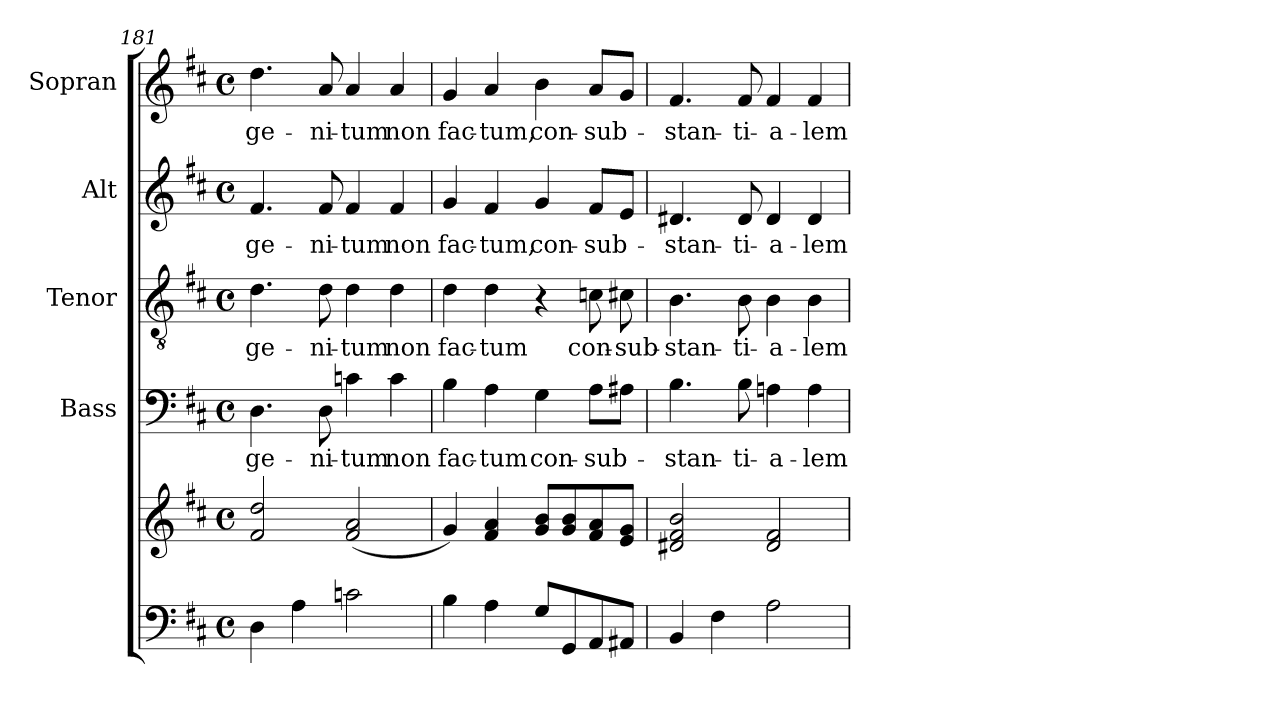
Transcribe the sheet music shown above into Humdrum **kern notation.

**kern	**kern	**kern	**text	**kern	**text	**kern	**text	**kern	**text
*part5	*part5	*part4	*part4	*part3	*part3	*part2	*part2	*part1	*part1
*staff6	*staff5	*staff4	*staff4	*staff3	*staff3	*staff2	*staff2	*staff1	*staff1
*	*	*I"Bass	*	*I"Tenor	*	*I"Alt	*	*I"Sopran	*
*	*	*I'B.	*	*I'T.	*	*I'A.	*	*I'S.	*
!!LO:PB:g=z
*clefF4	*clefG2	*clefF4	*	*clefGv2	*	*clefG2	*	*clefG2	*
*k[f#c#]	*k[f#c#]	*k[f#c#]	*	*k[f#c#]	*	*k[f#c#]	*	*k[f#c#]	*
*D:	*D:	*D:	*	*D:	*	*D:	*	*D:	*
*M4/4	*M4/4	*M4/4	*	*M4/4	*	*M4/4	*	*M4/4	*
*met(c)	*met(c)	*met(c)	*	*met(c)	*	*met(c)	*	*met(c)	*
=181	=181	=181	=181	=181	=181	=181	=181	=181	=181
!	!	!	!LO:LY:b	!	!LO:LY:b	!	!LO:LY:b	!	!LO:LY:b
4D\	2f#/ 2dd/	4.D\	ge-	4.d\	ge-	4.f#/	ge-	4.dd\	ge-
4A\	.	.	.	.	.	.	.	.	.
!	!	!	!LO:LY:b	!	!LO:LY:b	!	!LO:LY:b	!	!LO:LY:b
.	.	8D\	-ni-	8d\	-ni-	8f#/	-ni-	8a/	-ni-
!	!	!	!LO:LY:b	!	!LO:LY:b	!	!LO:LY:b	!	!LO:LY:b
2cn\	(2f#/ 2a/	4cn\	-tum	4d\	-tum	4f#/	-tum	4a/	-tum
!	!	!	!LO:LY:b	!	!LO:LY:b	!	!LO:LY:b	!	!LO:LY:b
.	.	4c\	non	4d\	non	4f#/	non	4a/	non
=182	=182	=182	=182	=182	=182	=182	=182	=182	=182
!	!	!	!LO:LY:b	!	!LO:LY:b	!	!LO:LY:b	!	!LO:LY:b
4B\	4g/)	4B\	fac-	4d\	fac-	4g/	fac-	4g/	fac-
!	!	!	!LO:LY:b	!	!LO:LY:b	!	!LO:LY:b	!	!LO:LY:b
4A\	4f#/ 4a/	4A\	-tum	4d\	-tum	4f#/	-tum,	4a/	-tum,
!	!	!	!LO:LY:b	!	!	!	!LO:LY:b	!	!LO:LY:b
8G/L	8g/ 8b/L	4G\	con-	4r	.	4g/	con-	4b\	con-
8GG/	8g/ 8b/	.	.	.	.	.	.	.	.
!	!	!	!LO:LY:b	!	!LO:LY:b	!	!LO:LY:b	!	!LO:LY:b
8AA/	8f#/ 8a/	8A\L	-sub-	8cn\	con-	8f#/L	-sub-	8a/L	-sub-
!	!	!	!	!	!LO:LY:b	!	!	!	!
8AA#X/J	8e/ 8g/J	8A#X\J	.	8c#X\	-sub-	8e/J	.	8g/J	.
=183	=183	=183	=183	=183	=183	=183	=183	=183	=183
!	!	!	!LO:LY:b	!	!LO:LY:b	!	!LO:LY:b	!	!LO:LY:b
4BB/	2d#X/ 2f#/ 2b/	4.B\	-stan-	4.B\	-stan-	4.d#X/	-stan-	4.f#/	-stan-
4F#\	.	.	.	.	.	.	.	.	.
!	!	!	!LO:LY:b	!	!LO:LY:b	!	!LO:LY:b	!	!LO:LY:b
.	.	8B\	-ti-	8B\	-ti-	8d#/	-ti-	8f#/	-ti-
!	!	!	!LO:LY:b	!	!LO:LY:b	!	!LO:LY:b	!	!LO:LY:b
2A\	2d#/ 2f#/	4An\	-a-	4B\	-a-	4d#/	-a-	4f#/	-a-
!	!	!	!LO:LY:b	!	!LO:LY:b	!	!LO:LY:b	!	!LO:LY:b
.	.	4A\	-lem	4B\	-lem	4d#/	-lem	4f#/	-lem
=	=	=	=	=	=	=	=	=	=
*-	*-	*-	*-	*-	*-	*-	*-	*-	*-
